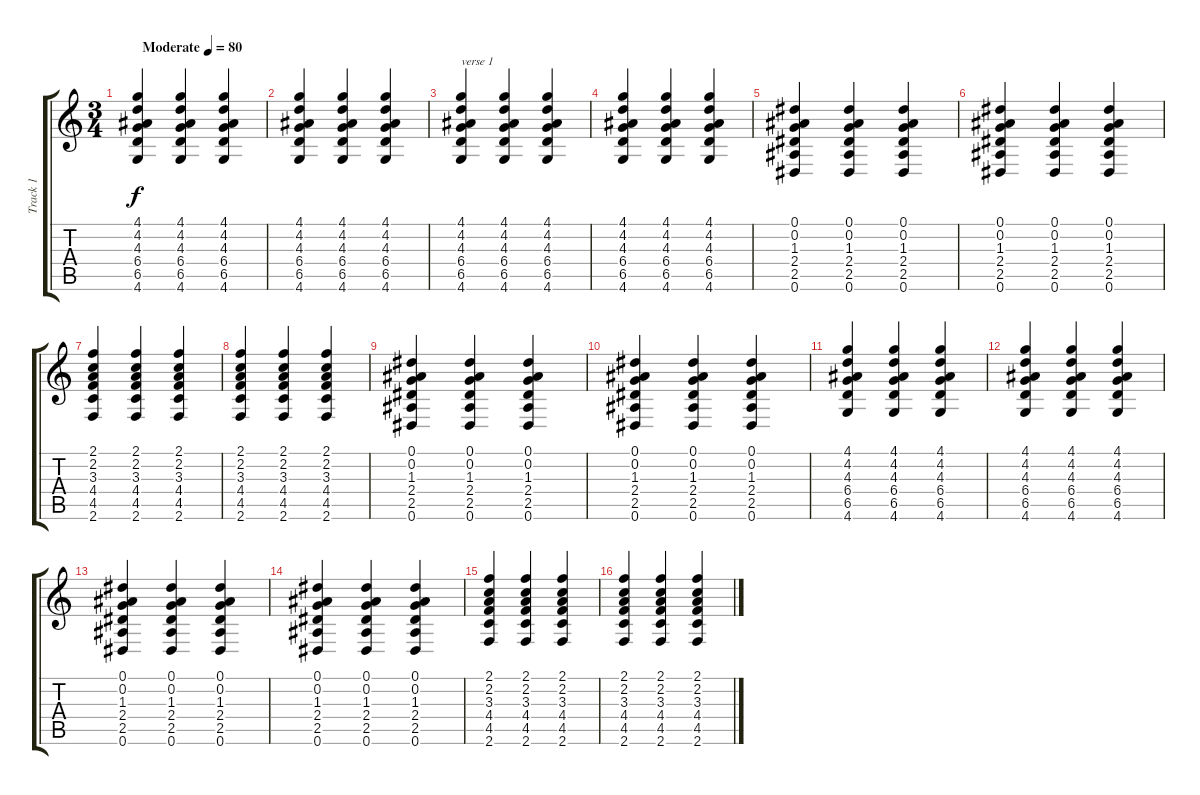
\track ("Track 1" "Track 1") {instrument distortionguitar}
\staff {score tabs}
\tuning (Eb4 Bb3 Gb3 Db3 Ab2 Eb2) {hide}
\ts (3 4)
\tempo (80 "Moderate")
\clef g2
\ks c
(4.1 4.2 4.3 6.4 6.5 4.6).4{dy f instrument distortionguitar} (4.1 4.2 4.3 6.4 6.5 4.6).4 (4.1 4.2 4.3 6.4 6.5 4.6).4 |
(4.1 4.2 4.3 6.4 6.5 4.6).4 (4.1 4.2 4.3 6.4 6.5 4.6).4 (4.1 4.2 4.3 6.4 6.5 4.6).4 |
(4.1 4.2 4.3 6.4 6.5 4.6).4{txt "verse 1"} (4.1 4.2 4.3 6.4 6.5 4.6).4 (4.1 4.2 4.3 6.4 6.5 4.6).4 |
(4.1 4.2 4.3 6.4 6.5 4.6).4 (4.1 4.2 4.3 6.4 6.5 4.6).4 (4.1 4.2 4.3 6.4 6.5 4.6).4 |
(0.1 0.2 1.3 2.4 2.5 0.6).4 (0.1 0.2 1.3 2.4 2.5 0.6).4 (0.1 0.2 1.3 2.4 2.5 0.6).4 |
(0.1 0.2 1.3 2.4 2.5 0.6).4 (0.1 0.2 1.3 2.4 2.5 0.6).4 (0.1 0.2 1.3 2.4 2.5 0.6).4 |
(2.1 2.2 3.3 4.4 4.5 2.6).4 (2.1 2.2 3.3 4.4 4.5 2.6).4 (2.1 2.2 3.3 4.4 4.5 2.6).4 |
(2.1 2.2 3.3 4.4 4.5 2.6).4 (2.1 2.2 3.3 4.4 4.5 2.6).4 (2.1 2.2 3.3 4.4 4.5 2.6).4 |
(0.1 0.2 1.3 2.4 2.5 0.6).4 (0.1 0.2 1.3 2.4 2.5 0.6).4 (0.1 0.2 1.3 2.4 2.5 0.6).4 |
(0.1 0.2 1.3 2.4 2.5 0.6).4 (0.1 0.2 1.3 2.4 2.5 0.6).4 (0.1 0.2 1.3 2.4 2.5 0.6).4 |
(4.1 4.2 4.3 6.4 6.5 4.6).4 (4.1 4.2 4.3 6.4 6.5 4.6).4 (4.1 4.2 4.3 6.4 6.5 4.6).4 |
(4.1 4.2 4.3 6.4 6.5 4.6).4 (4.1 4.2 4.3 6.4 6.5 4.6).4 (4.1 4.2 4.3 6.4 6.5 4.6).4 |
(0.1 0.2 1.3 2.4 2.5 0.6).4 (0.1 0.2 1.3 2.4 2.5 0.6).4 (0.1 0.2 1.3 2.4 2.5 0.6).4 |
(0.1 0.2 1.3 2.4 2.5 0.6).4 (0.1 0.2 1.3 2.4 2.5 0.6).4 (0.1 0.2 1.3 2.4 2.5 0.6).4 |
(2.1 2.2 3.3 4.4 4.5 2.6).4 (2.1 2.2 3.3 4.4 4.5 2.6).4 (2.1 2.2 3.3 4.4 4.5 2.6).4 |
(2.1 2.2 3.3 4.4 4.5 2.6).4 (2.1 2.2 3.3 4.4 4.5 2.6).4 (2.1 2.2 3.3 4.4 4.5 2.6).4
